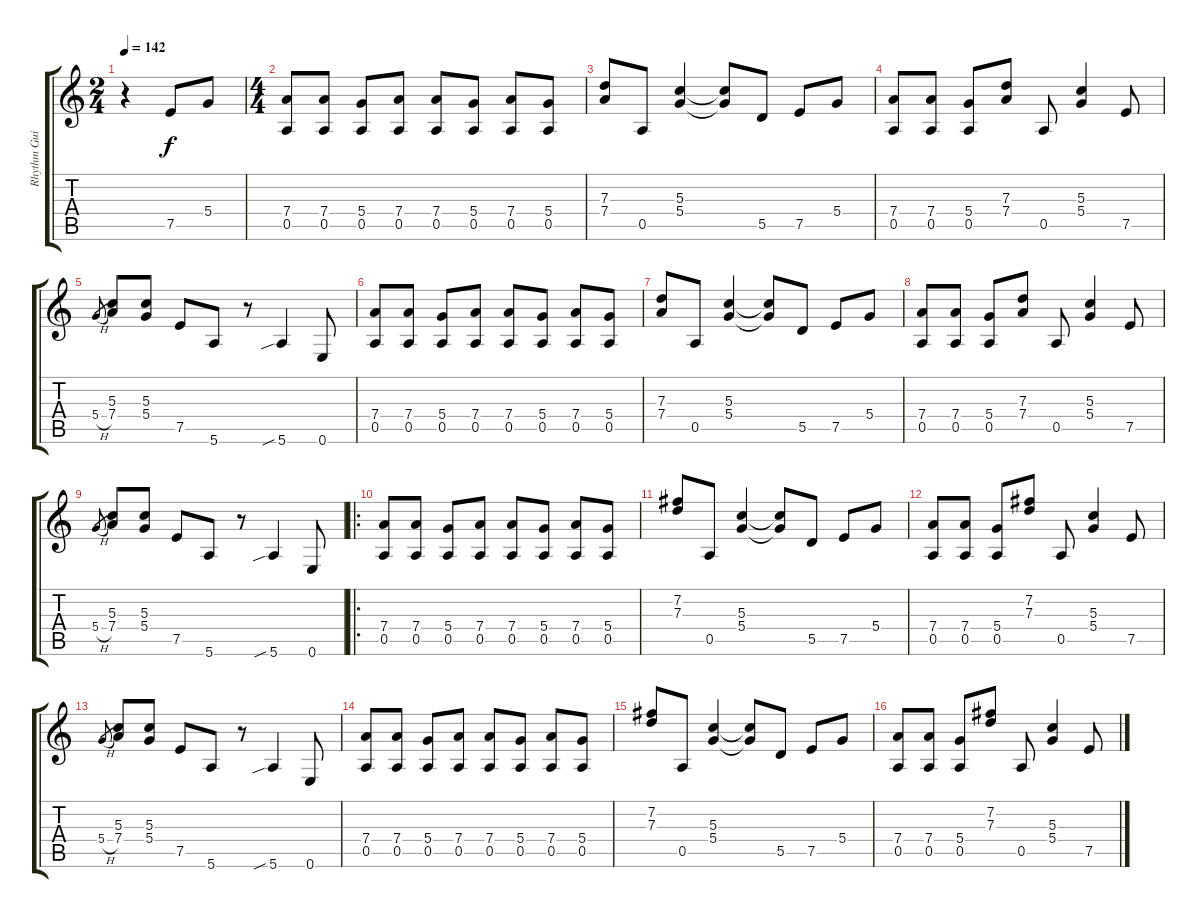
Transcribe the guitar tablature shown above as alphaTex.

\track ("Rhythm Guitar" "Rhythm Gui") {instrument overdrivenguitar}
\staff {score tabs}
\tuning (E4 B3 G3 D3 A2 E2) {hide}
\ts (2 4)
\tempo 142
\clef g2
\ks c
r.4{dy f instrument overdrivenguitar} 7.5.8 5.4.8 |
\ts (4 4)
(7.4 0.5).8 (7.4 0.5).8 (5.4 0.5).8 (7.4 0.5).8 (7.4 0.5).8 (5.4 0.5).8 (7.4 0.5).8 (5.4 0.5).8 |
(7.3 7.4).8 0.5.8 (5.3 5.4).4 (5.3{t} 5.4{t}).8 5.5.8 7.5.8 5.4.8 |
(7.4 0.5).8 (7.4 0.5).8 (5.4 0.5).8 (7.3 7.4).8 0.5.8 (5.3 5.4).4 7.5.8 |
5.4{h}.8{gr} (5.3 7.4).8 (5.3 5.4).8 7.5.8 5.6.8 r.8 5.6{sib}.4 0.6.8 |
(7.4 0.5).8 (7.4 0.5).8 (5.4 0.5).8 (7.4 0.5).8 (7.4 0.5).8 (5.4 0.5).8 (7.4 0.5).8 (5.4 0.5).8 |
(7.3 7.4).8 0.5.8 (5.3 5.4).4 (5.3{t} 5.4{t}).8 5.5.8 7.5.8 5.4.8 |
(7.4 0.5).8 (7.4 0.5).8 (5.4 0.5).8 (7.3 7.4).8 0.5.8 (5.3 5.4).4 7.5.8 |
5.4{h}.8{gr} (5.3 7.4).8 (5.3 5.4).8 7.5.8 5.6.8 r.8 5.6{sib}.4 0.6.8 |
\ro
(7.4 0.5).8 (7.4 0.5).8 (5.4 0.5).8 (7.4 0.5).8 (7.4 0.5).8 (5.4 0.5).8 (7.4 0.5).8 (5.4 0.5).8 |
(7.2 7.3).8 0.5.8 (5.3 5.4).4 (5.3{t} 5.4{t}).8 5.5.8 7.5.8 5.4.8 |
(7.4 0.5).8 (7.4 0.5).8 (5.4 0.5).8 (7.2 7.3).8 0.5.8 (5.3 5.4).4 7.5.8 |
5.4{h}.8{gr} (5.3 7.4).8 (5.3 5.4).8 7.5.8 5.6.8 r.8 5.6{sib}.4 0.6.8 |
(7.4 0.5).8 (7.4 0.5).8 (5.4 0.5).8 (7.4 0.5).8 (7.4 0.5).8 (5.4 0.5).8 (7.4 0.5).8 (5.4 0.5).8 |
(7.2 7.3).8 0.5.8 (5.3 5.4).4 (5.3{t} 5.4{t}).8 5.5.8 7.5.8 5.4.8 |
(7.4 0.5).8 (7.4 0.5).8 (5.4 0.5).8 (7.2 7.3).8 0.5.8 (5.3 5.4).4 7.5.8
